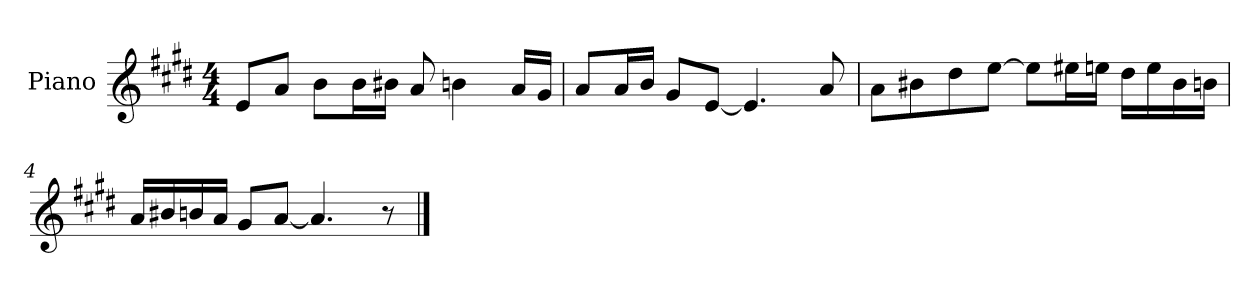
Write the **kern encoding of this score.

**kern
*part1
*staff1
*I"Piano
*I'P-no
*clefG2
*k[f#c#g#d#]
*M4/4
*MM90
=1
8e/L
8a/J
8b\L
16b\L
16b#X\JJ
8a/
4bn\
16a/LL
16g#/JJ
=2
8a/L
16a/L
16b/JJ
8g#/L
[8e/J
4.e/]
8a/
=3
8a\L
8b#X\
8dd#\
[8ee\J
8ee\L]
16ee#X\L
16een\JJ
16dd#\LL
16ee\
16b#\
16bn\JJ
!!LO:LB:g=z
=4
16a/LL
16b#X/
16bn/
16a/JJ
8g#/L
[8a/J
4.a/]
8r
==
*-
